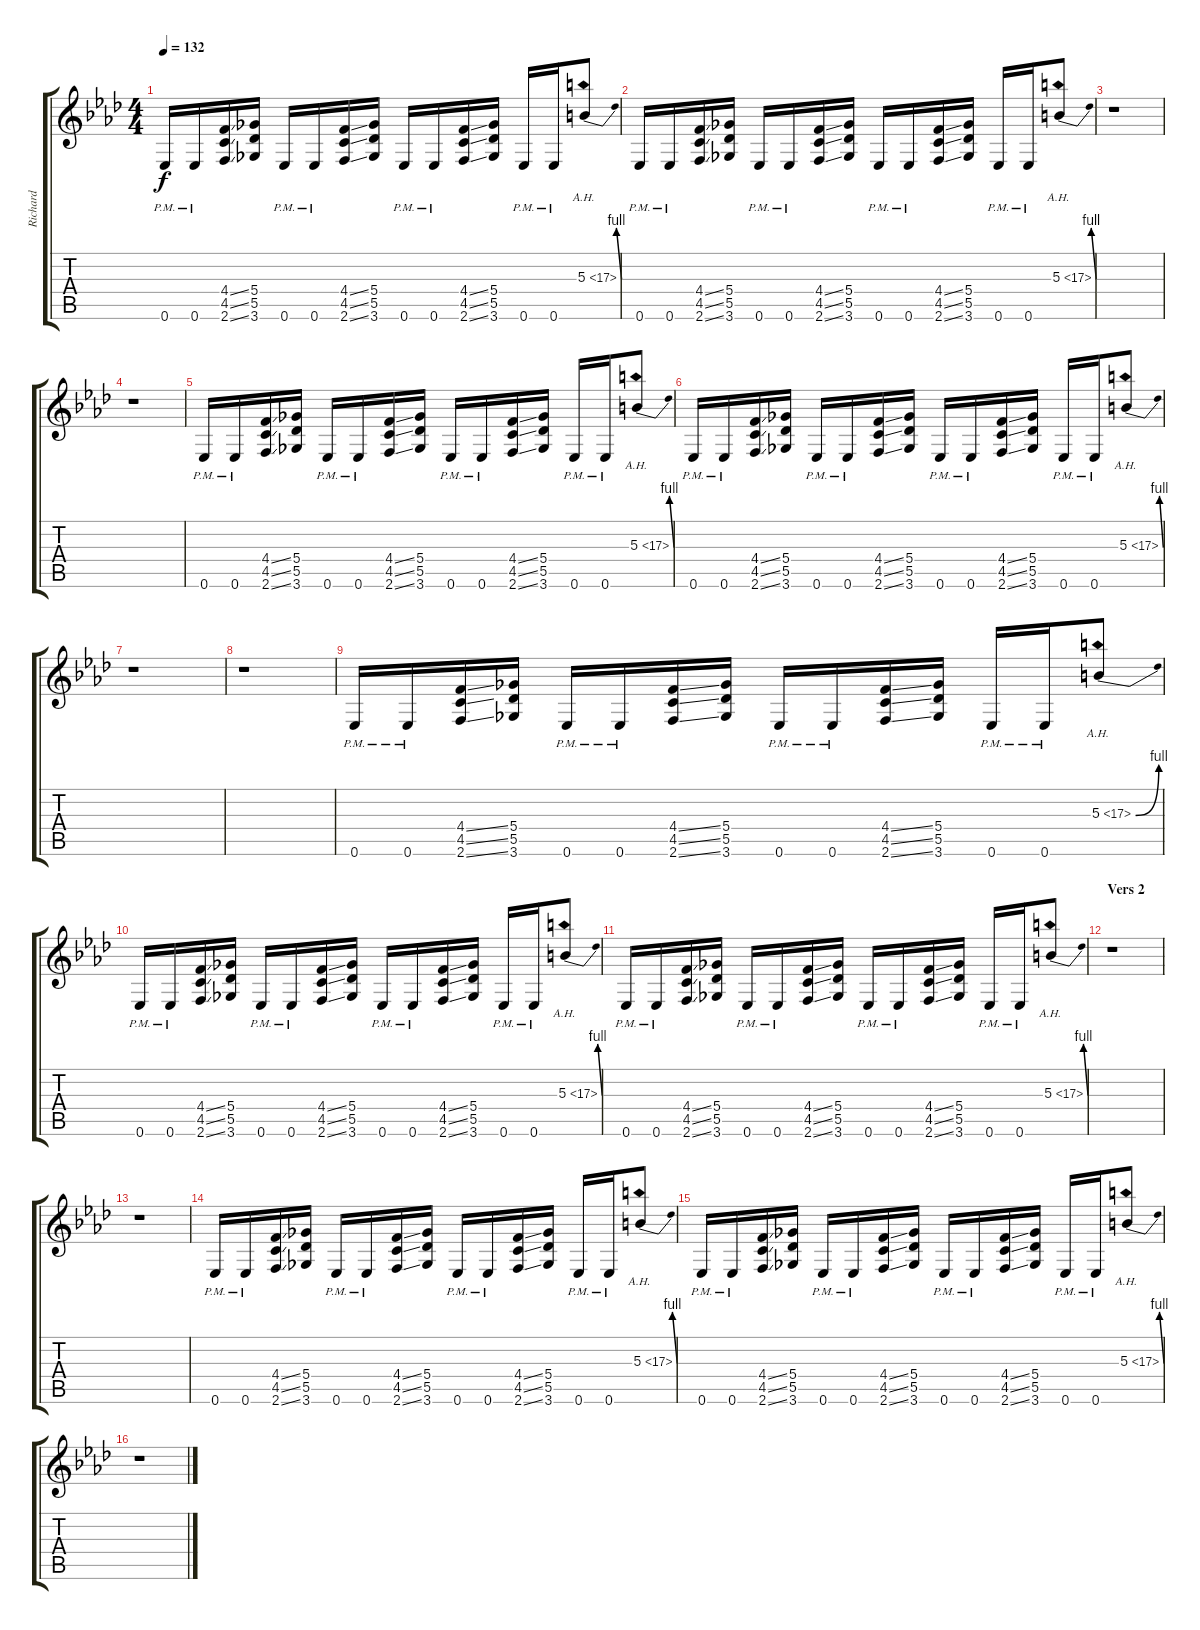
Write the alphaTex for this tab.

\track ("Richard" "Richard") {instrument distortionguitar}
\staff {score tabs}
\tuning (Eb4 Bb3 Gb3 Db3 Ab2 Eb2) {hide}
\ts (4 4)
\tempo 132
\clef g2
\ks fminor
0.6{pm}.16{dy f} 0.6{pm}.16 (4.4{ss} 4.5{ss} 2.6{ss}).16 (5.4 5.5 3.6).16 0.6{pm}.16 0.6{pm}.16 (4.4{ss} 4.5{ss} 2.6{ss}).16 (5.4 5.5 3.6).16 0.6{pm}.16 0.6{pm}.16 (4.4{ss} 4.5{ss} 2.6{ss}).16 (5.4 5.5 3.6).16 0.6{pm}.16 0.6{pm}.16 5.3{be (bend 0 0 60 4) ah 12}.8 |
0.6{pm}.16 0.6{pm}.16 (4.4{ss} 4.5{ss} 2.6{ss}).16 (5.4 5.5 3.6).16 0.6{pm}.16 0.6{pm}.16 (4.4{ss} 4.5{ss} 2.6{ss}).16 (5.4 5.5 3.6).16 0.6{pm}.16 0.6{pm}.16 (4.4{ss} 4.5{ss} 2.6{ss}).16 (5.4 5.5 3.6).16 0.6{pm}.16 0.6{pm}.16 5.3{be (bend 0 0 60 4) ah 12}.8 |
r.1 |
r.1 |
0.6{pm}.16 0.6{pm}.16 (4.4{ss} 4.5{ss} 2.6{ss}).16 (5.4 5.5 3.6).16 0.6{pm}.16 0.6{pm}.16 (4.4{ss} 4.5{ss} 2.6{ss}).16 (5.4 5.5 3.6).16 0.6{pm}.16 0.6{pm}.16 (4.4{ss} 4.5{ss} 2.6{ss}).16 (5.4 5.5 3.6).16 0.6{pm}.16 0.6{pm}.16 5.3{be (bend 0 0 60 4) ah 12}.8 |
0.6{pm}.16 0.6{pm}.16 (4.4{ss} 4.5{ss} 2.6{ss}).16 (5.4 5.5 3.6).16 0.6{pm}.16 0.6{pm}.16 (4.4{ss} 4.5{ss} 2.6{ss}).16 (5.4 5.5 3.6).16 0.6{pm}.16 0.6{pm}.16 (4.4{ss} 4.5{ss} 2.6{ss}).16 (5.4 5.5 3.6).16 0.6{pm}.16 0.6{pm}.16 5.3{be (bend 0 0 60 4) ah 12}.8 |
r.1 |
r.1 |
0.6{pm}.16 0.6{pm}.16 (4.4{ss} 4.5{ss} 2.6{ss}).16 (5.4 5.5 3.6).16 0.6{pm}.16 0.6{pm}.16 (4.4{ss} 4.5{ss} 2.6{ss}).16 (5.4 5.5 3.6).16 0.6{pm}.16 0.6{pm}.16 (4.4{ss} 4.5{ss} 2.6{ss}).16 (5.4 5.5 3.6).16 0.6{pm}.16 0.6{pm}.16 5.3{be (bend 0 0 60 4) ah 12}.8 |
0.6{pm}.16 0.6{pm}.16 (4.4{ss} 4.5{ss} 2.6{ss}).16 (5.4 5.5 3.6).16 0.6{pm}.16 0.6{pm}.16 (4.4{ss} 4.5{ss} 2.6{ss}).16 (5.4 5.5 3.6).16 0.6{pm}.16 0.6{pm}.16 (4.4{ss} 4.5{ss} 2.6{ss}).16 (5.4 5.5 3.6).16 0.6{pm}.16 0.6{pm}.16 5.3{be (bend 0 0 60 4) ah 12}.8 |
0.6{pm}.16{volume 13} 0.6{pm}.16 (4.4{ss} 4.5{ss} 2.6{ss}).16 (5.4 5.5 3.6).16 0.6{pm}.16 0.6{pm}.16 (4.4{ss} 4.5{ss} 2.6{ss}).16 (5.4 5.5 3.6).16 0.6{pm}.16{volume 11} 0.6{pm}.16 (4.4{ss} 4.5{ss} 2.6{ss}).16 (5.4 5.5 3.6).16 0.6{pm}.16 0.6{pm}.16 5.3{be (bend 0 0 60 4) ah 12}.8 |
\section ("" "Vers 2")
r.1 |
r.1 |
0.6{pm}.16{volume 16 balance 0} 0.6{pm}.16 (4.4{ss} 4.5{ss} 2.6{ss}).16 (5.4 5.5 3.6).16 0.6{pm}.16 0.6{pm}.16 (4.4{ss} 4.5{ss} 2.6{ss}).16 (5.4 5.5 3.6).16 0.6{pm}.16 0.6{pm}.16 (4.4{ss} 4.5{ss} 2.6{ss}).16 (5.4 5.5 3.6).16 0.6{pm}.16 0.6{pm}.16 5.3{be (bend 0 0 60 4) ah 12}.8 |
0.6{pm}.16 0.6{pm}.16 (4.4{ss} 4.5{ss} 2.6{ss}).16 (5.4 5.5 3.6).16 0.6{pm}.16 0.6{pm}.16 (4.4{ss} 4.5{ss} 2.6{ss}).16 (5.4 5.5 3.6).16 0.6{pm}.16 0.6{pm}.16 (4.4{ss} 4.5{ss} 2.6{ss}).16 (5.4 5.5 3.6).16 0.6{pm}.16 0.6{pm}.16 5.3{be (bend 0 0 60 4) ah 12}.8 |
r.1
